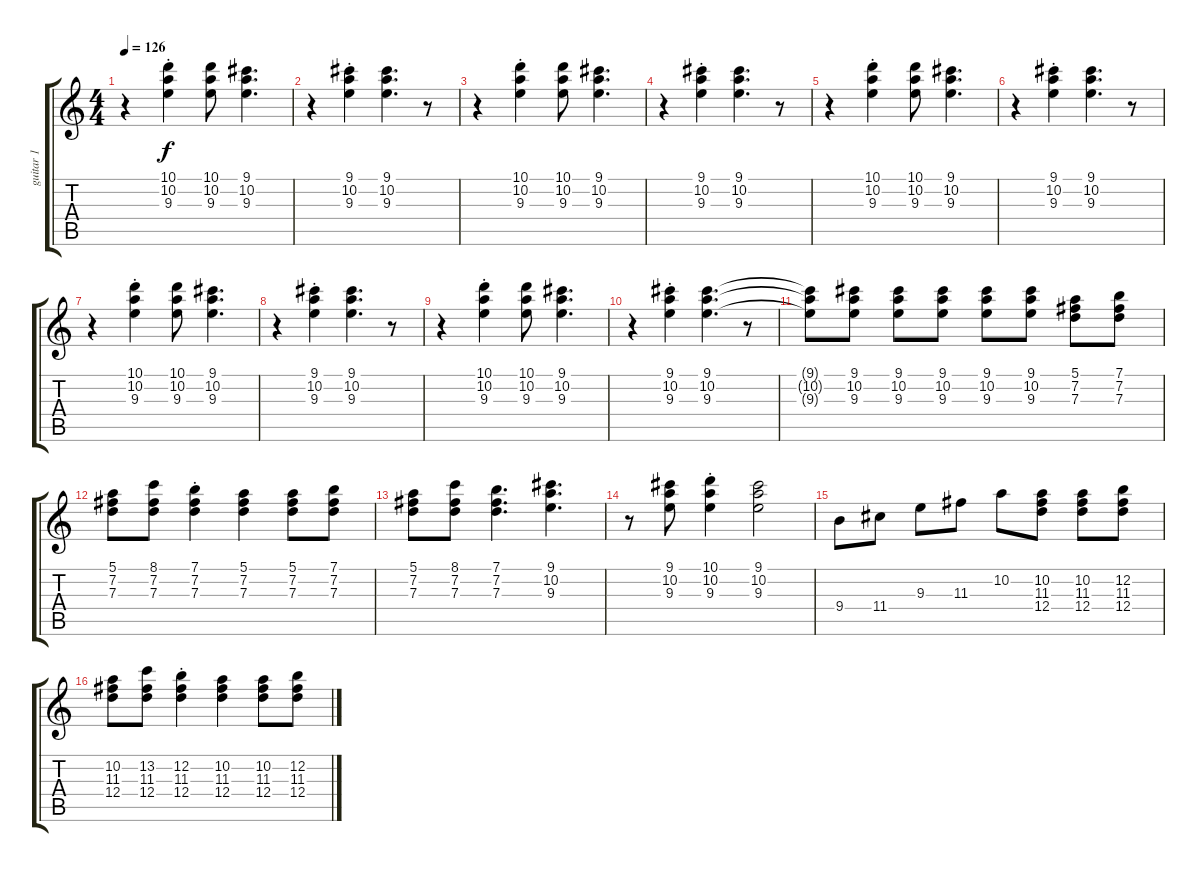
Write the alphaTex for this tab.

\track ("guitar 1" "guitar 1") {instrument overdrivenguitar}
\staff {score tabs}
\tuning (E4 B3 G3 D3 A2 E2) {hide}
\ts (4 4)
\tempo 126
\clef g2
\ks c
r.4{dy f} (10.1{st} 10.2{st} 9.3{st}).4 (10.1 10.2 9.3).8 (9.1 10.2 9.3).4{d} |
r.4 (9.1{st} 10.2{st} 9.3{st}).4 (9.1 10.2 9.3).4{d} r.8 |
r.4 (10.1{st} 10.2{st} 9.3{st}).4 (10.1 10.2 9.3).8 (9.1 10.2 9.3).4{d} |
r.4 (9.1{st} 10.2{st} 9.3{st}).4 (9.1 10.2 9.3).4{d} r.8 |
r.4 (10.1{st} 10.2{st} 9.3{st}).4 (10.1 10.2 9.3).8 (9.1 10.2 9.3).4{d} |
r.4 (9.1{st} 10.2{st} 9.3{st}).4 (9.1 10.2 9.3).4{d} r.8 |
r.4 (10.1{st} 10.2{st} 9.3{st}).4 (10.1 10.2 9.3).8 (9.1 10.2 9.3).4{d} |
r.4 (9.1{st} 10.2{st} 9.3{st}).4 (9.1 10.2 9.3).4{d} r.8 |
r.4 (10.1{st} 10.2{st} 9.3{st}).4 (10.1 10.2 9.3).8 (9.1 10.2 9.3).4{d} |
r.4 (9.1{st} 10.2{st} 9.3{st}).4 (9.1 10.2 9.3).4{d} r.8 |
(9.1{t} 10.2{t} 9.3{t}).8 (9.1 10.2 9.3).8 (9.1 10.2 9.3).8 (9.1 10.2 9.3).8 (9.1 10.2 9.3).8 (9.1 10.2 9.3).8 (5.1 7.2 7.3).8 (7.1 7.2 7.3).8 |
(5.1 7.2 7.3).8 (8.1 7.2 7.3).8 (7.1{st} 7.2{st} 7.3{st}).4 (5.1 7.2 7.3).4 (5.1 7.2 7.3).8 (7.1 7.2 7.3).8 |
(5.1 7.2 7.3).8 (8.1 7.2 7.3).8 (7.1 7.2 7.3).4{d} (9.1 10.2 9.3).4{d} |
r.8 (9.1 10.2 9.3).8 (10.1{st} 10.2{st} 9.3{st}).4 (9.1 10.2 9.3).2 |
9.4.8 11.4.8 9.3.8 11.3.8 10.2.8 (10.2 11.3 12.4).8 (10.2 11.3 12.4).8 (12.2 11.3 12.4).8 |
(10.2 11.3 12.4).8 (13.2 11.3 12.4).8 (12.2{st} 11.3{st} 12.4{st}).4 (10.2 11.3 12.4).4 (10.2 11.3 12.4).8 (12.2 11.3 12.4).8
